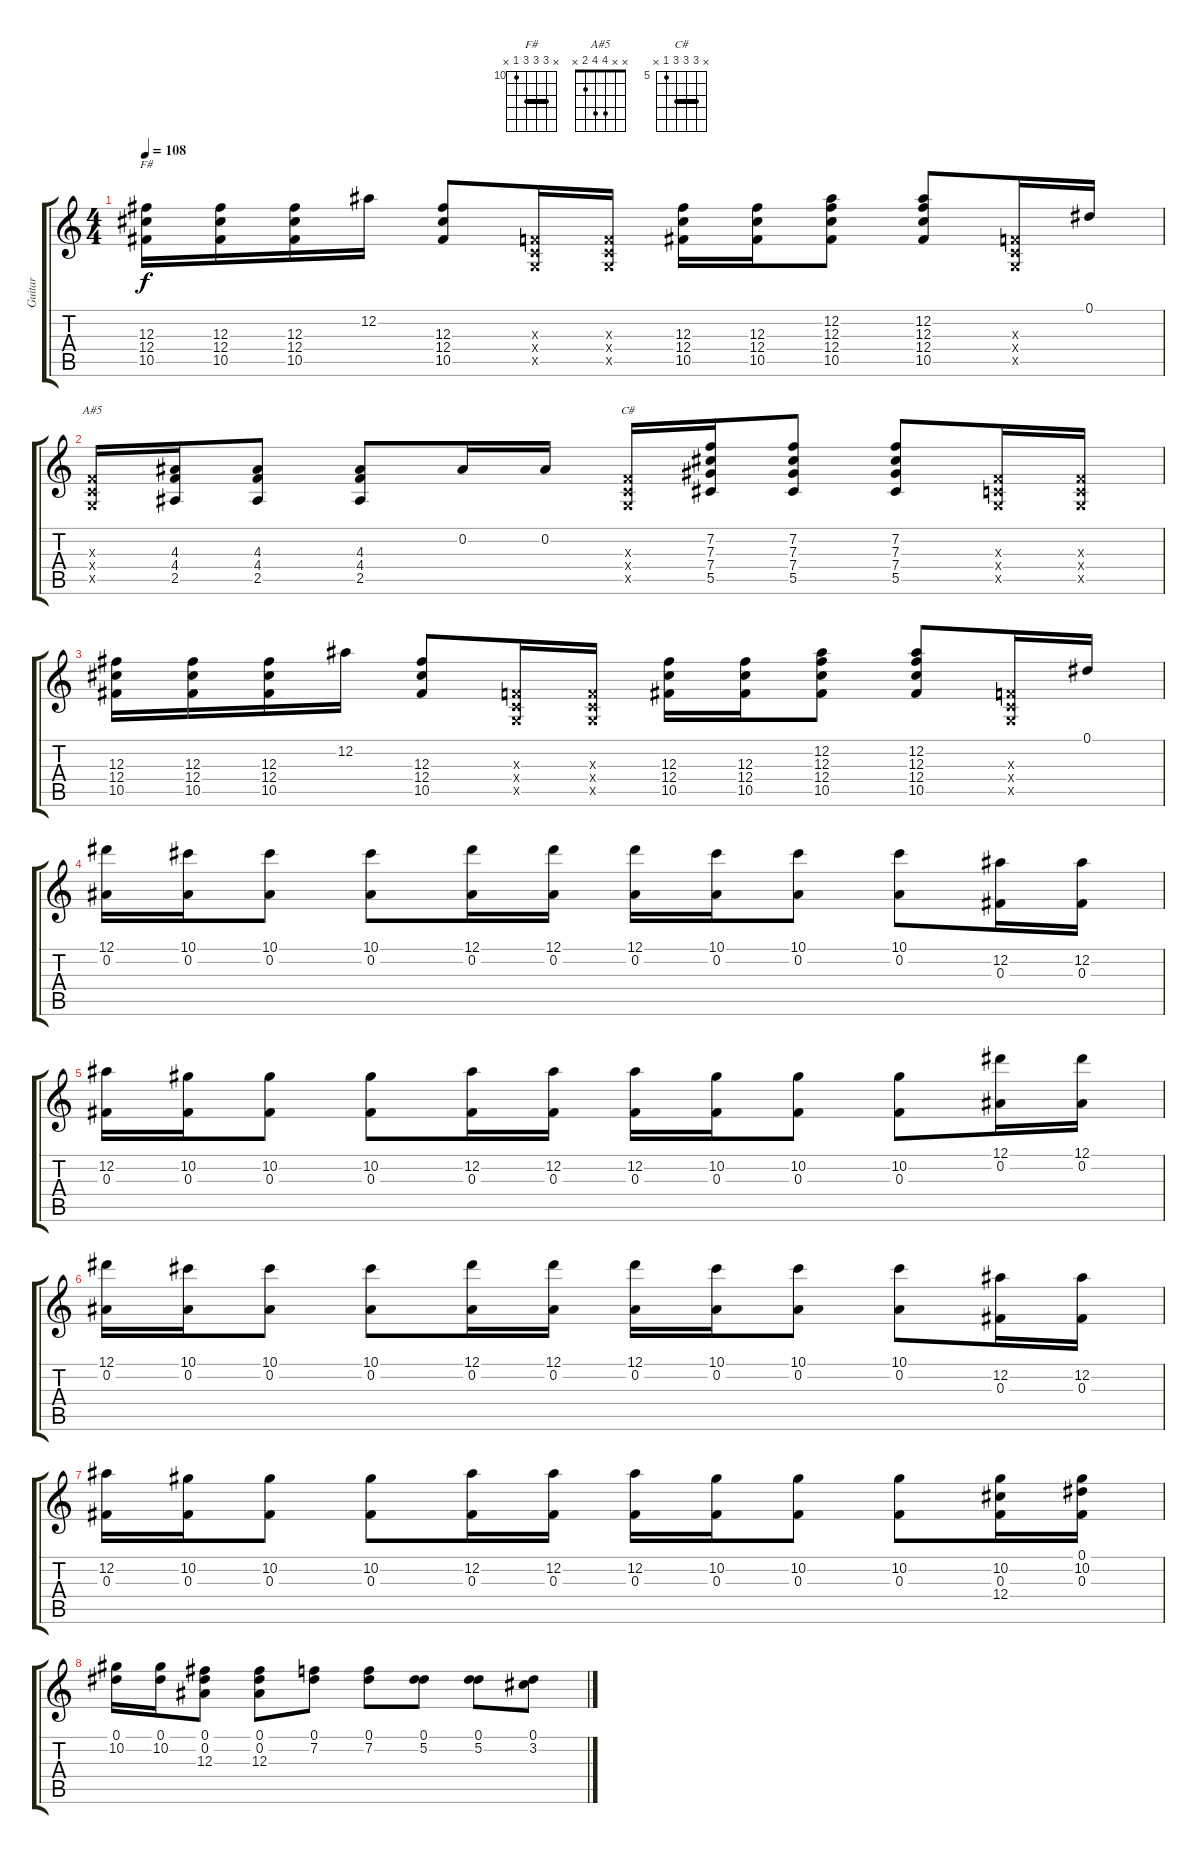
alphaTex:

\track ("Guitar" "Guitar") {instrument distortionguitar}
\staff {score tabs}
\tuning (Eb4 Bb3 Gb3 Db3 Ab2 Eb2) {hide}
\chord ("F#" x 12 12 12 10 x) {firstfret 10 barre 12}
\chord ("A#5" x x 4 4 2 x)
\chord ("C#" x 7 7 7 5 x) {firstfret 5 barre 7}
\ts (4 4)
\tempo 108
\clef g2
\ks c
(12.3 12.4 10.5).16{ch "F#" dy f} (12.3 12.4 10.5).16 (12.3 12.4 10.5).16 12.2.16 (12.3 12.4 10.5).8 (-1.3{x} -1.4{x} -1.5{x}).16 (-1.3{x} -1.4{x} -1.5{x}).16 (12.3 12.4 10.5).16 (12.3 12.4 10.5).16 (12.2 12.3 12.4 10.5).8 (12.2 12.3 12.4 10.5).8 (-1.3{x} -1.4{x} -1.5{x}).16 0.1.16 |
(-1.3{x} -1.4{x} -1.5{x}).16{ch "A#5"} (4.3 4.4 2.5).16 (4.3 4.4 2.5).8 (4.3 4.4 2.5).8 0.2.16 0.2.16 (-1.3{x} -1.4{x} -1.5{x}).16{ch "C#"} (7.2 7.3 7.4 5.5).16 (7.2 7.3 7.4 5.5).8 (7.2 7.3 7.4 5.5).8 (-1.3{x} -1.4{x} -1.5{x}).16 (-1.3{x} -1.4{x} -1.5{x}).16 |
(12.3 12.4 10.5).16 (12.3 12.4 10.5).16 (12.3 12.4 10.5).16 12.2.16 (12.3 12.4 10.5).8 (-1.3{x} -1.4{x} -1.5{x}).16 (-1.3{x} -1.4{x} -1.5{x}).16 (12.3 12.4 10.5).16 (12.3 12.4 10.5).16 (12.2 12.3 12.4 10.5).8 (12.2 12.3 12.4 10.5).8 (-1.3{x} -1.4{x} -1.5{x}).16 0.1.16 |
(12.1 0.2).16 (10.1 0.2).16 (10.1 0.2).8 (10.1 0.2).8 (12.1 0.2).16 (12.1 0.2).16 (12.1 0.2).16 (10.1 0.2).16 (10.1 0.2).8 (10.1 0.2).8 (12.2 0.3).16 (12.2 0.3).16 |
(12.2 0.3).16 (10.2 0.3).16 (10.2 0.3).8 (10.2 0.3).8 (12.2 0.3).16 (12.2 0.3).16 (12.2 0.3).16 (10.2 0.3).16 (10.2 0.3).8 (10.2 0.3).8 (12.1 0.2).16 (12.1 0.2).16 |
(12.1 0.2).16 (10.1 0.2).16 (10.1 0.2).8 (10.1 0.2).8 (12.1 0.2).16 (12.1 0.2).16 (12.1 0.2).16 (10.1 0.2).16 (10.1 0.2).8 (10.1 0.2).8 (12.2 0.3).16 (12.2 0.3).16 |
(12.2 0.3).16 (10.2 0.3).16 (10.2 0.3).8 (10.2 0.3).8 (12.2 0.3).16 (12.2 0.3).16 (12.2 0.3).16 (10.2 0.3).16 (10.2 0.3).8 (10.2 0.3).8 (10.2 0.3 12.4).16 (0.1 10.2 0.3).16 |
(0.1 10.2).16 (0.1 10.2).16 (0.1 0.2 12.3).8 (0.1 0.2 12.3).8 (0.1 7.2).8 (0.1 7.2).8 (0.1 5.2).8 (0.1 5.2).8 (0.1 3.2).8
